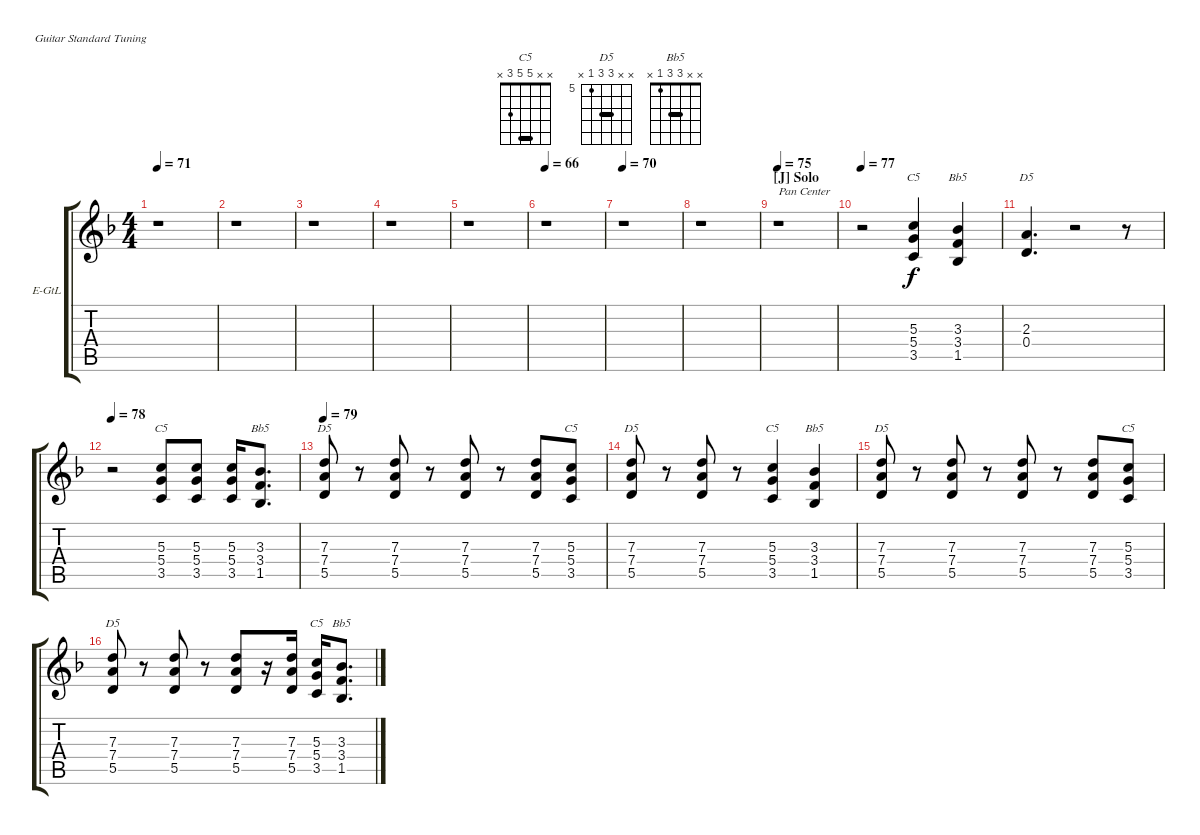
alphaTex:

\bracketExtendMode groupsimilarinstruments
\firstSystemTrackNameOrientation horizontal
\otherSystemsTrackNameOrientation horizontal
\track ("Vivian Campbell L" "E-GtL") {instrument distortionguitar}
\staff {score tabs}
\tuning (E4 B3 G3 D3 A2 E2)
\chord ("C5" x x 5 5 3 x) {barre 5}
\chord ("D5" x 3 2 0 x x)
\chord ("Bb5" x x 3 3 1 x) {barre 3}
\chord ("D5" x x 7 7 5 x) {firstfret 5 barre 7}
\ts (4 4)
\tempo 71
\clef g2
\ks dminor
r.1{dy f} |
r.1 |
r.1 |
r.1 |
r.1 |
\tempo 66
r.1 |
\tempo 70
r.1 |
r.1 |
\section ("J" "Solo")
\tempo 75
r.1{txt "Pan Center"} |
\tempo 77
r.2 (5.3 5.4 3.5).4{ch "C5"} (3.3 3.4 1.5).4{ch "Bb5"} |
(0.4 2.3).4{d ch "D5"} r.2 r.8 |
\tempo 78
r.2 (5.3 5.4 3.5).8{ch "C5"} (5.3 5.4 3.5).8 (5.3 5.4 3.5).16 (3.3 3.4 1.5).8{d ch "Bb5"} |
\tempo 79
(5.5 7.4 7.3).8{ch "D5"} r.8 (5.5 7.4 7.3).8 r.8 (5.5 7.4 7.3).8 r.8 (5.5 7.4 7.3).8 (3.5 5.4 5.3).8{ch "C5"} |
(5.5 7.4 7.3).8{ch "D5"} r.8 (5.5 7.4 7.3).8 r.8 (3.5 5.4 5.3).4{ch "C5"} (1.5 3.4 3.3).4{ch "Bb5"} |
(5.5 7.4 7.3).8{ch "D5"} r.8 (5.5 7.4 7.3).8 r.8 (5.5 7.4 7.3).8 r.8 (5.5 7.4 7.3).8 (3.5 5.4 5.3).8{ch "C5"} |
(5.5 7.4 7.3).8{ch "D5"} r.8 (5.5 7.4 7.3).8 r.8 (5.5 7.4 7.3).8 r.16 (5.5 7.4 7.3).16 (5.4 5.3 3.5).16{ch "C5"} (1.5 3.4 3.3).8{d ch "Bb5"}
